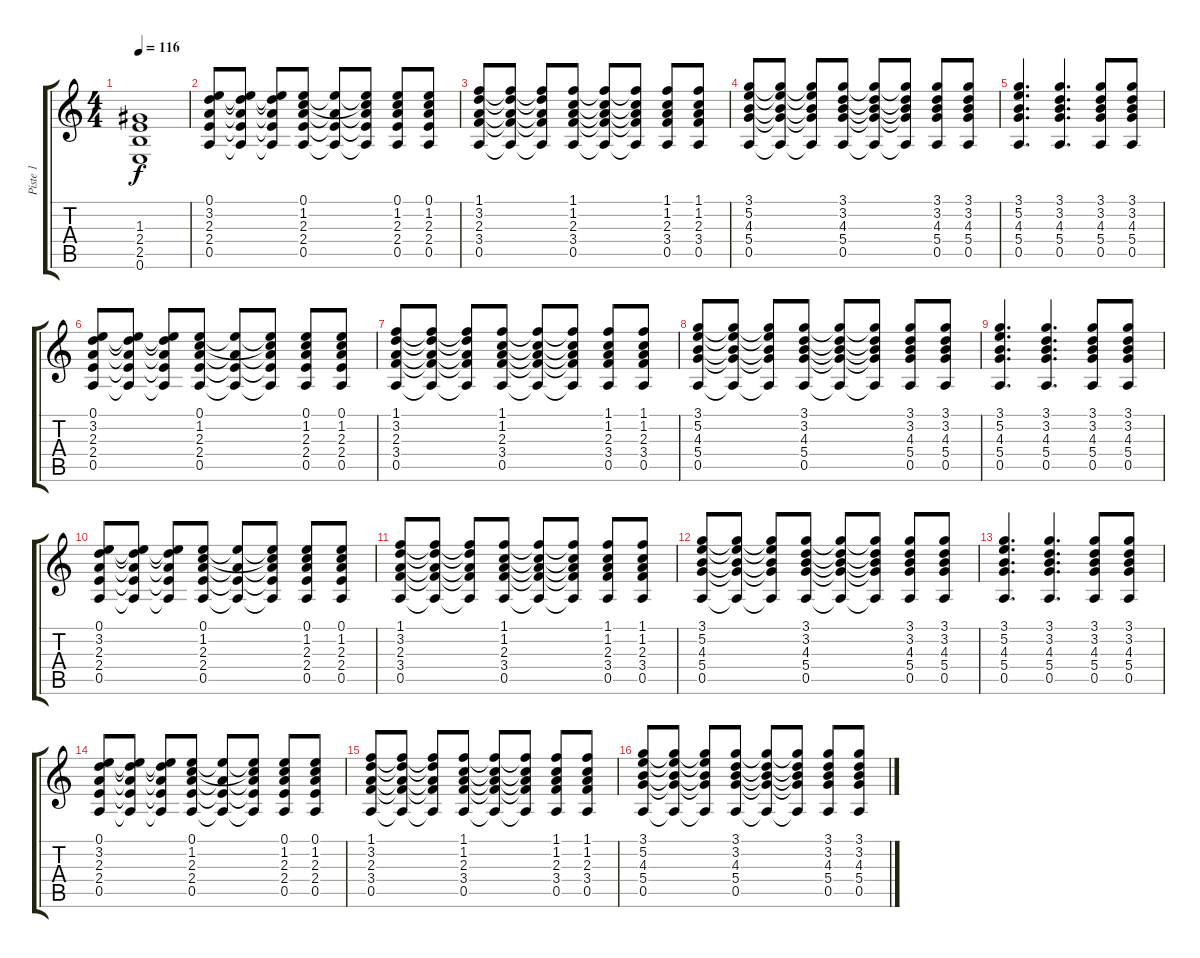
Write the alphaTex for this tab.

\track ("Piste 1" "Piste 1") {instrument acousticguitarsteel}
\staff {score tabs}
\tuning (E4 B3 G3 D3 A2 E2) {hide}
\ts (4 4)
\tempo 116
\clef g2
\ks c
(1.3 2.4 2.5 0.6).1{dy f} |
(0.1 3.2 2.3 2.4 0.5).8 (0.1{t} 3.2{t} 2.3{t} 2.4{t} 0.5{t}).8 (0.1{t} 3.2{t} 2.3{t} 2.4{t} 0.5{t}).8 (0.1 1.2 2.3 2.4 0.5).8 (0.1{t} 2.3{t} 2.4{t} 0.5{t}).8 (0.1{t} 1.2{t} 2.3{t} 2.4{t} 0.5{t}).8 (0.1 1.2 2.3 2.4 0.5).8 (0.1 1.2 2.3 2.4 0.5).8 |
(1.1 3.2 2.3 3.4 0.5).8 (1.1{t} 3.2{t} 2.3{t} 3.4{t} 0.5{t}).8 (1.1{t} 3.2{t} 2.3{t} 3.4{t} 0.5{t}).8 (1.1 1.2 2.3 3.4 0.5).8 (1.1{t} 1.2{t} 2.3{t} 3.4{t} 0.5{t}).8 (1.1{t} 1.2{t} 2.3{t} 3.4{t} 0.5{t}).8 (1.1 1.2 2.3 3.4 0.5).8 (1.1 1.2 2.3 3.4 0.5).8 |
(3.1 5.2 4.3 5.4 0.5).8 (3.1{t} 5.2{t} 4.3{t} 5.4{t} 0.5{t}).8 (3.1{t} 5.2{t} 4.3{t} 5.4{t} 0.5{t}).8 (3.1 3.2 4.3 5.4 0.5).8 (3.1{t} 3.2{t} 4.3{t} 5.4{t} 0.5{t}).8 (3.1{t} 3.2{t} 4.3{t} 5.4{t} 0.5{t}).8 (3.1 3.2 4.3 5.4 0.5).8 (3.1 3.2 4.3 5.4 0.5).8 |
(3.1 5.2 4.3 5.4 0.5).4{d} (3.1 3.2 4.3 5.4 0.5).4{d} (3.1 3.2 4.3 5.4 0.5).8 (3.1 3.2 4.3 5.4 0.5).8 |
(0.1 3.2 2.3 2.4 0.5).8 (0.1{t} 3.2{t} 2.3{t} 2.4{t} 0.5{t}).8 (0.1{t} 3.2{t} 2.3{t} 2.4{t} 0.5{t}).8 (0.1 1.2 2.3 2.4 0.5).8 (0.1{t} 2.3{t} 2.4{t} 0.5{t}).8 (0.1{t} 1.2{t} 2.3{t} 2.4{t} 0.5{t}).8 (0.1 1.2 2.3 2.4 0.5).8 (0.1 1.2 2.3 2.4 0.5).8 |
(1.1 3.2 2.3 3.4 0.5).8 (1.1{t} 3.2{t} 2.3{t} 3.4{t} 0.5{t}).8 (1.1{t} 3.2{t} 2.3{t} 3.4{t} 0.5{t}).8 (1.1 1.2 2.3 3.4 0.5).8 (1.1{t} 1.2{t} 2.3{t} 3.4{t} 0.5{t}).8 (1.1{t} 1.2{t} 2.3{t} 3.4{t} 0.5{t}).8 (1.1 1.2 2.3 3.4 0.5).8 (1.1 1.2 2.3 3.4 0.5).8 |
(3.1 5.2 4.3 5.4 0.5).8 (3.1{t} 5.2{t} 4.3{t} 5.4{t} 0.5{t}).8 (3.1{t} 5.2{t} 4.3{t} 5.4{t} 0.5{t}).8 (3.1 3.2 4.3 5.4 0.5).8 (3.1{t} 3.2{t} 4.3{t} 5.4{t} 0.5{t}).8 (3.1{t} 3.2{t} 4.3{t} 5.4{t} 0.5{t}).8 (3.1 3.2 4.3 5.4 0.5).8 (3.1 3.2 4.3 5.4 0.5).8 |
(3.1 5.2 4.3 5.4 0.5).4{d} (3.1 3.2 4.3 5.4 0.5).4{d} (3.1 3.2 4.3 5.4 0.5).8 (3.1 3.2 4.3 5.4 0.5).8 |
(0.1 3.2 2.3 2.4 0.5).8 (0.1{t} 3.2{t} 2.3{t} 2.4{t} 0.5{t}).8 (0.1{t} 3.2{t} 2.3{t} 2.4{t} 0.5{t}).8 (0.1 1.2 2.3 2.4 0.5).8 (0.1{t} 2.3{t} 2.4{t} 0.5{t}).8 (0.1{t} 1.2{t} 2.3{t} 2.4{t} 0.5{t}).8 (0.1 1.2 2.3 2.4 0.5).8 (0.1 1.2 2.3 2.4 0.5).8 |
(1.1 3.2 2.3 3.4 0.5).8 (1.1{t} 3.2{t} 2.3{t} 3.4{t} 0.5{t}).8 (1.1{t} 3.2{t} 2.3{t} 3.4{t} 0.5{t}).8 (1.1 1.2 2.3 3.4 0.5).8 (1.1{t} 1.2{t} 2.3{t} 3.4{t} 0.5{t}).8 (1.1{t} 1.2{t} 2.3{t} 3.4{t} 0.5{t}).8 (1.1 1.2 2.3 3.4 0.5).8 (1.1 1.2 2.3 3.4 0.5).8 |
(3.1 5.2 4.3 5.4 0.5).8 (3.1{t} 5.2{t} 4.3{t} 5.4{t} 0.5{t}).8 (3.1{t} 5.2{t} 4.3{t} 5.4{t} 0.5{t}).8 (3.1 3.2 4.3 5.4 0.5).8 (3.1{t} 3.2{t} 4.3{t} 5.4{t} 0.5{t}).8 (3.1{t} 3.2{t} 4.3{t} 5.4{t} 0.5{t}).8 (3.1 3.2 4.3 5.4 0.5).8 (3.1 3.2 4.3 5.4 0.5).8 |
(3.1 5.2 4.3 5.4 0.5).4{d} (3.1 3.2 4.3 5.4 0.5).4{d} (3.1 3.2 4.3 5.4 0.5).8 (3.1 3.2 4.3 5.4 0.5).8 |
(0.1 3.2 2.3 2.4 0.5).8 (0.1{t} 3.2{t} 2.3{t} 2.4{t} 0.5{t}).8 (0.1{t} 3.2{t} 2.3{t} 2.4{t} 0.5{t}).8 (0.1 1.2 2.3 2.4 0.5).8 (0.1{t} 2.3{t} 2.4{t} 0.5{t}).8 (0.1{t} 1.2{t} 2.3{t} 2.4{t} 0.5{t}).8 (0.1 1.2 2.3 2.4 0.5).8 (0.1 1.2 2.3 2.4 0.5).8 |
(1.1 3.2 2.3 3.4 0.5).8 (1.1{t} 3.2{t} 2.3{t} 3.4{t} 0.5{t}).8 (1.1{t} 3.2{t} 2.3{t} 3.4{t} 0.5{t}).8 (1.1 1.2 2.3 3.4 0.5).8 (1.1{t} 1.2{t} 2.3{t} 3.4{t} 0.5{t}).8 (1.1{t} 1.2{t} 2.3{t} 3.4{t} 0.5{t}).8 (1.1 1.2 2.3 3.4 0.5).8 (1.1 1.2 2.3 3.4 0.5).8 |
(3.1 5.2 4.3 5.4 0.5).8 (3.1{t} 5.2{t} 4.3{t} 5.4{t} 0.5{t}).8 (3.1{t} 5.2{t} 4.3{t} 5.4{t} 0.5{t}).8 (3.1 3.2 4.3 5.4 0.5).8 (3.1{t} 3.2{t} 4.3{t} 5.4{t} 0.5{t}).8 (3.1{t} 3.2{t} 4.3{t} 5.4{t} 0.5{t}).8 (3.1 3.2 4.3 5.4 0.5).8 (3.1 3.2 4.3 5.4 0.5).8
